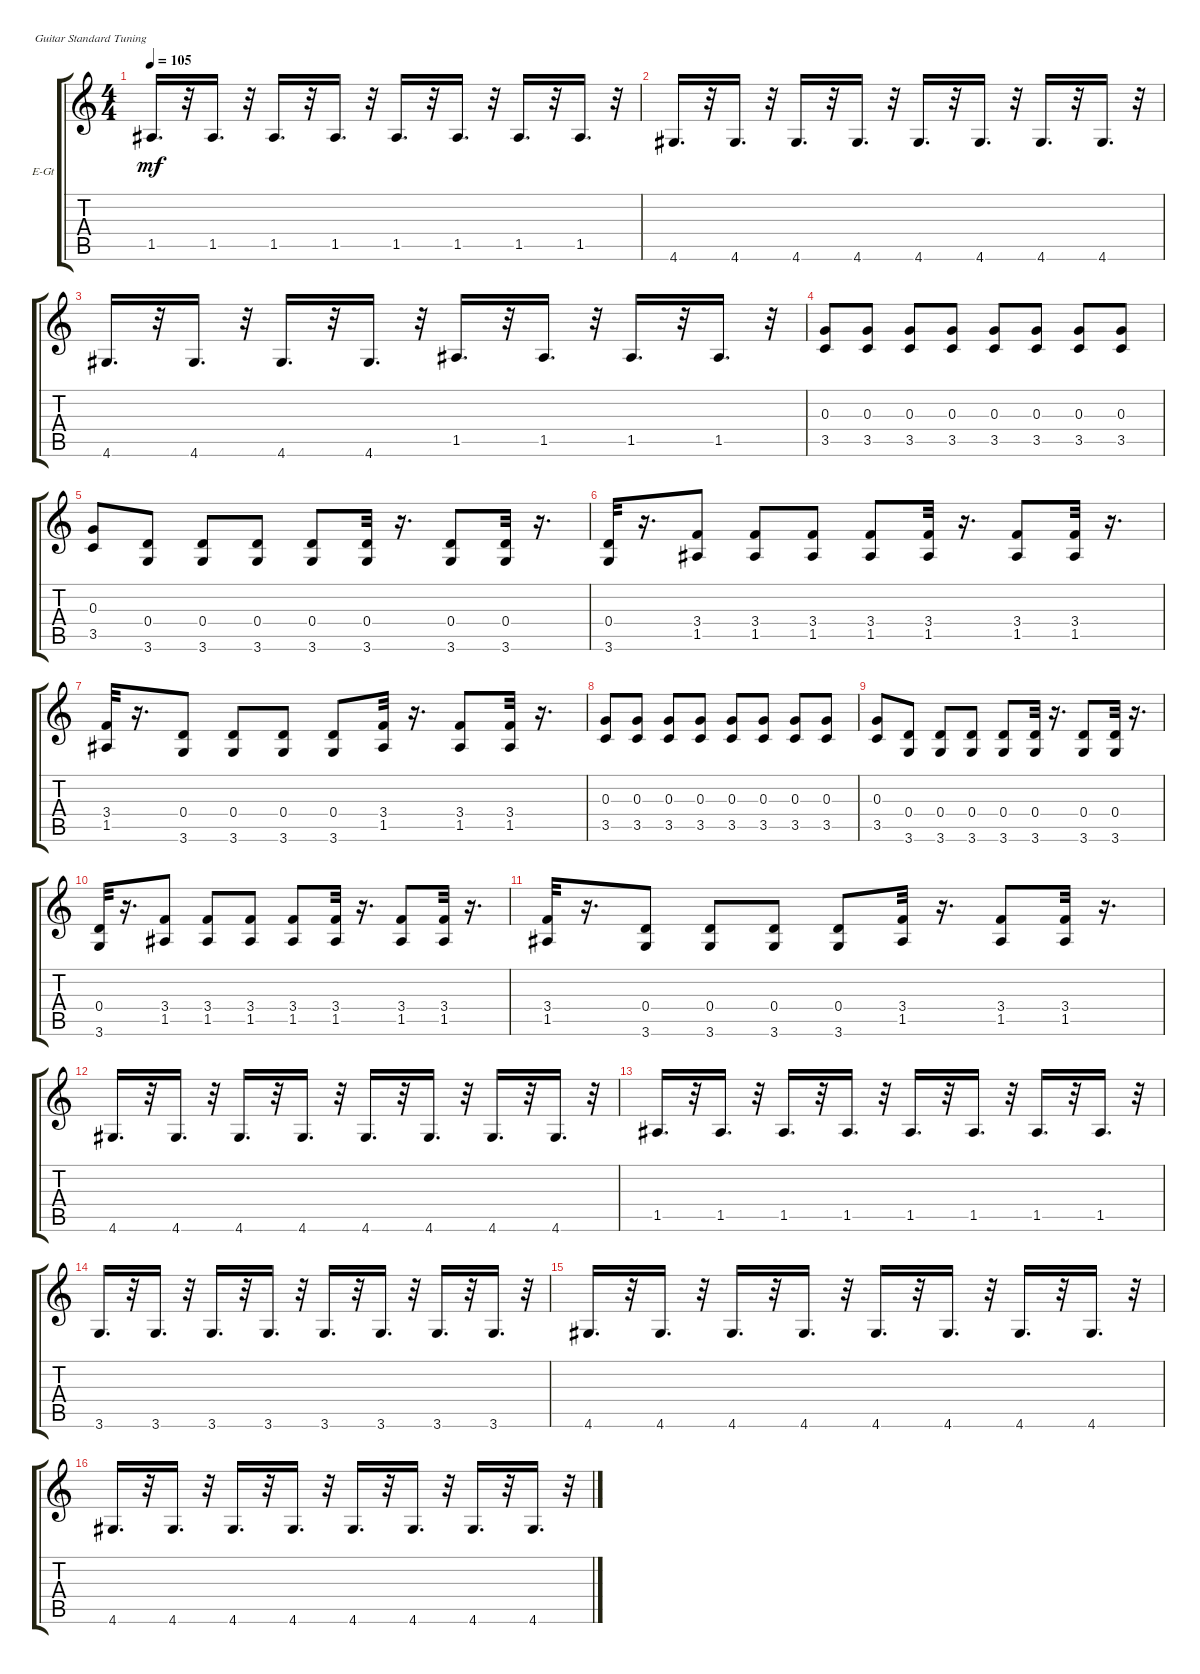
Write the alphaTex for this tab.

\bracketExtendMode groupsimilarinstruments
\firstSystemTrackNameOrientation horizontal
\otherSystemsTrackNameOrientation horizontal
\track ("Rolling in the deep" "E-Gt") {instrument electricguitarclean}
\staff {score tabs}
\tuning (E4 B3 G3 D3 A2 E2)
\ts (4 4)
\tempo 105
\clef g2
\ks c
1.5.16{d dy mf} r.32 1.5.16{d} r.32 1.5.16{d} r.32 1.5.16{d} r.32 1.5.16{d} r.32 1.5.16{d} r.32 1.5.16{d} r.32 1.5.16{d} r.32 |
4.6.16{d} r.32 4.6.16{d} r.32 4.6.16{d} r.32 4.6.16{d} r.32 4.6.16{d} r.32 4.6.16{d} r.32 4.6.16{d} r.32 4.6.16{d} r.32 |
4.6.16{d} r.32 4.6.16{d} r.32 4.6.16{d} r.32 4.6.16{d} r.32 1.5.16{d} r.32 1.5.16{d} r.32 1.5.16{d} r.32 1.5.16{d} r.32 |
(3.5 0.3).8 (3.5 0.3).8 (3.5 0.3).8 (3.5 0.3).8 (3.5 0.3).8 (3.5 0.3).8 (3.5 0.3).8 (3.5 0.3).8 |
(3.5 0.3).8 (3.6 0.4).8 (3.6 0.4).8 (3.6 0.4).8 (3.6 0.4).8 (3.6 0.4).32 r.16{d} (3.6 0.4).8 (3.6 0.4).32 r.16{d} |
(3.6 0.4).32 r.16{d} (1.5 3.4).8 (1.5 3.4).8 (1.5 3.4).8 (1.5 3.4).8 (1.5 3.4).32 r.16{d} (1.5 3.4).8 (1.5 3.4).32 r.16{d} |
(1.5 3.4).32 r.16{d} (3.6 0.4).8 (3.6 0.4).8 (3.6 0.4).8 (3.6 0.4).8 (1.5 3.4).32 r.16{d} (1.5 3.4).8 (1.5 3.4).32 r.16{d} |
(3.5 0.3).8 (3.5 0.3).8 (3.5 0.3).8 (3.5 0.3).8 (3.5 0.3).8 (3.5 0.3).8 (3.5 0.3).8 (3.5 0.3).8 |
(3.5 0.3).8 (3.6 0.4).8 (3.6 0.4).8 (3.6 0.4).8 (3.6 0.4).8 (3.6 0.4).32 r.16{d} (3.6 0.4).8 (3.6 0.4).32 r.16{d} |
(3.6 0.4).32 r.16{d} (1.5 3.4).8 (1.5 3.4).8 (1.5 3.4).8 (1.5 3.4).8 (1.5 3.4).32 r.16{d} (1.5 3.4).8 (1.5 3.4).32 r.16{d} |
(1.5 3.4).32 r.16{d} (3.6 0.4).8 (3.6 0.4).8 (3.6 0.4).8 (3.6 0.4).8 (1.5 3.4).32 r.16{d} (1.5 3.4).8 (1.5 3.4).32 r.16{d} |
4.6.16{d} r.32 4.6.16{d} r.32 4.6.16{d} r.32 4.6.16{d} r.32 4.6.16{d} r.32 4.6.16{d} r.32 4.6.16{d} r.32 4.6.16{d} r.32 |
1.5.16{d} r.32 1.5.16{d} r.32 1.5.16{d} r.32 1.5.16{d} r.32 1.5.16{d} r.32 1.5.16{d} r.32 1.5.16{d} r.32 1.5.16{d} r.32 |
3.6.16{d} r.32 3.6.16{d} r.32 3.6.16{d} r.32 3.6.16{d} r.32 3.6.16{d} r.32 3.6.16{d} r.32 3.6.16{d} r.32 3.6.16{d} r.32 |
4.6.16{d} r.32 4.6.16{d} r.32 4.6.16{d} r.32 4.6.16{d} r.32 4.6.16{d} r.32 4.6.16{d} r.32 4.6.16{d} r.32 4.6.16{d} r.32 |
4.6.16{d} r.32 4.6.16{d} r.32 4.6.16{d} r.32 4.6.16{d} r.32 4.6.16{d} r.32 4.6.16{d} r.32 4.6.16{d} r.32 4.6.16{d} r.32
